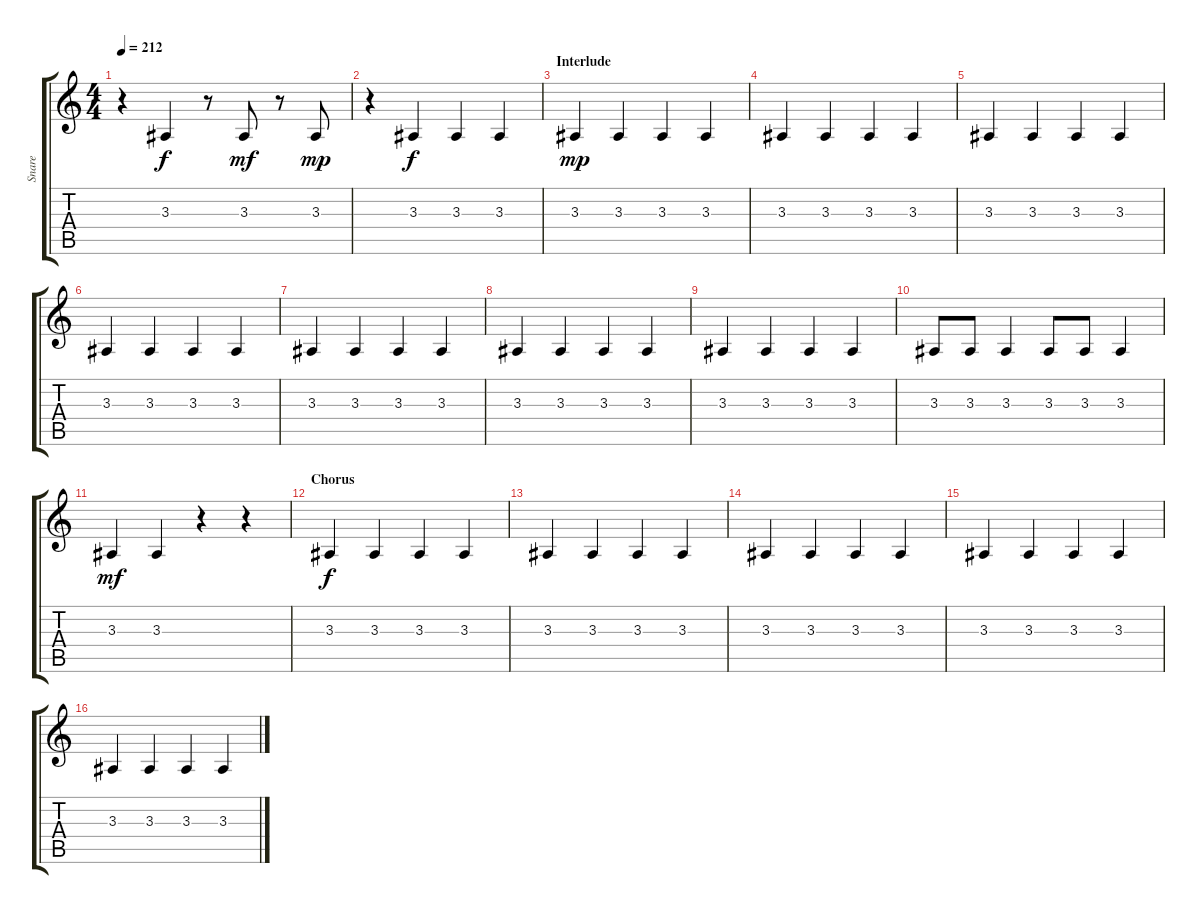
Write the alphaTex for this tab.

\track ("Snare" "Snare") {instrument timpani}
\staff {score tabs}
\tuning (E4 B3 G3 D3 A2 E2) {hide}
\ts (4 4)
\tempo 212
\clef g2
\ks c
r.4{dy f} 3.3.4 r.8 3.3.8{dy mf} r.8 3.3.8{dy mp} |
r.4 3.3.4{dy f} 3.3.4 3.3.4 |
\section ("" "Interlude")
3.3.4{dy mp} 3.3.4 3.3.4 3.3.4 |
3.3.4 3.3.4 3.3.4 3.3.4 |
3.3.4 3.3.4 3.3.4 3.3.4 |
3.3.4 3.3.4 3.3.4 3.3.4 |
3.3.4 3.3.4 3.3.4 3.3.4 |
3.3.4 3.3.4 3.3.4 3.3.4 |
3.3.4 3.3.4 3.3.4 3.3.4 |
3.3.8 3.3.8 3.3.4 3.3.8 3.3.8 3.3.4 |
3.3.4{dy mf} 3.3.4 r.4 r.4 |
\section ("" "Chorus")
3.3.4{dy f} 3.3.4 3.3.4 3.3.4 |
3.3.4 3.3.4 3.3.4 3.3.4 |
3.3.4 3.3.4 3.3.4 3.3.4 |
3.3.4 3.3.4 3.3.4 3.3.4 |
3.3.4 3.3.4 3.3.4 3.3.4
